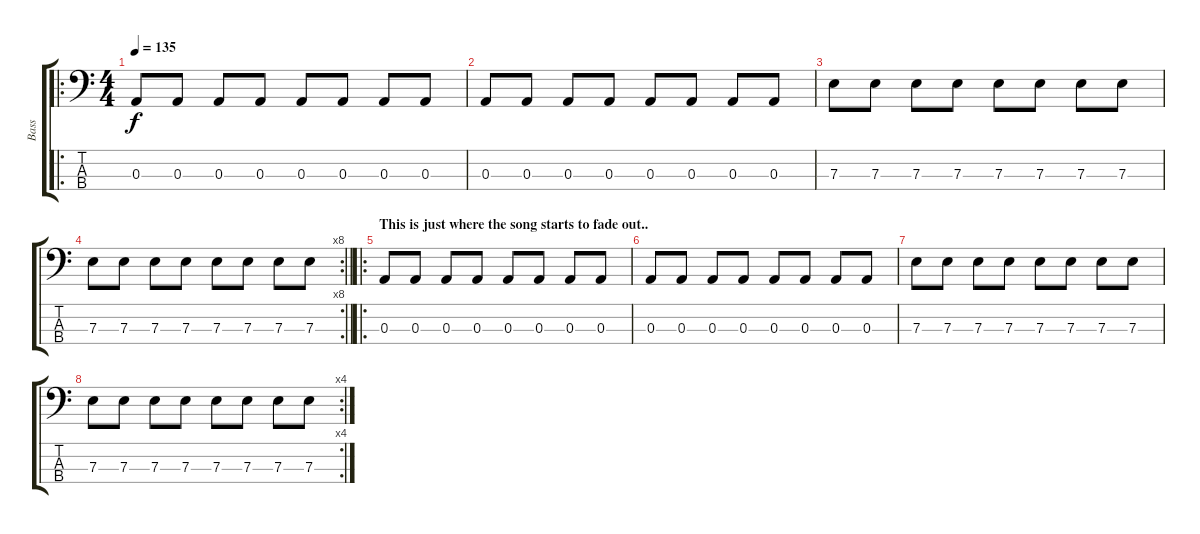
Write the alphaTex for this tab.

\track ("Bass" "Bass") {instrument electricbasspick}
\staff {score tabs}
\tuning (G2 D2 A1 E1) {hide}
\ro
\ts (4 4)
\tempo 135
\clef f4
\ks c
0.3.8{dy f} 0.3.8 0.3.8 0.3.8 0.3.8 0.3.8 0.3.8 0.3.8 |
0.3.8 0.3.8 0.3.8 0.3.8 0.3.8 0.3.8 0.3.8 0.3.8 |
7.3.8 7.3.8 7.3.8 7.3.8 7.3.8 7.3.8 7.3.8 7.3.8 |
\rc 8
\barLineRight lightlight
7.3.8 7.3.8 7.3.8 7.3.8 7.3.8 7.3.8 7.3.8 7.3.8 |
\ro
\section ("" "This is just where the song starts to fade out..")
0.3.8 0.3.8 0.3.8 0.3.8 0.3.8 0.3.8 0.3.8 0.3.8 |
0.3.8 0.3.8 0.3.8 0.3.8 0.3.8 0.3.8 0.3.8 0.3.8 |
7.3.8 7.3.8 7.3.8 7.3.8 7.3.8 7.3.8 7.3.8 7.3.8 |
\rc 4
7.3.8 7.3.8 7.3.8 7.3.8 7.3.8 7.3.8 7.3.8 7.3.8
